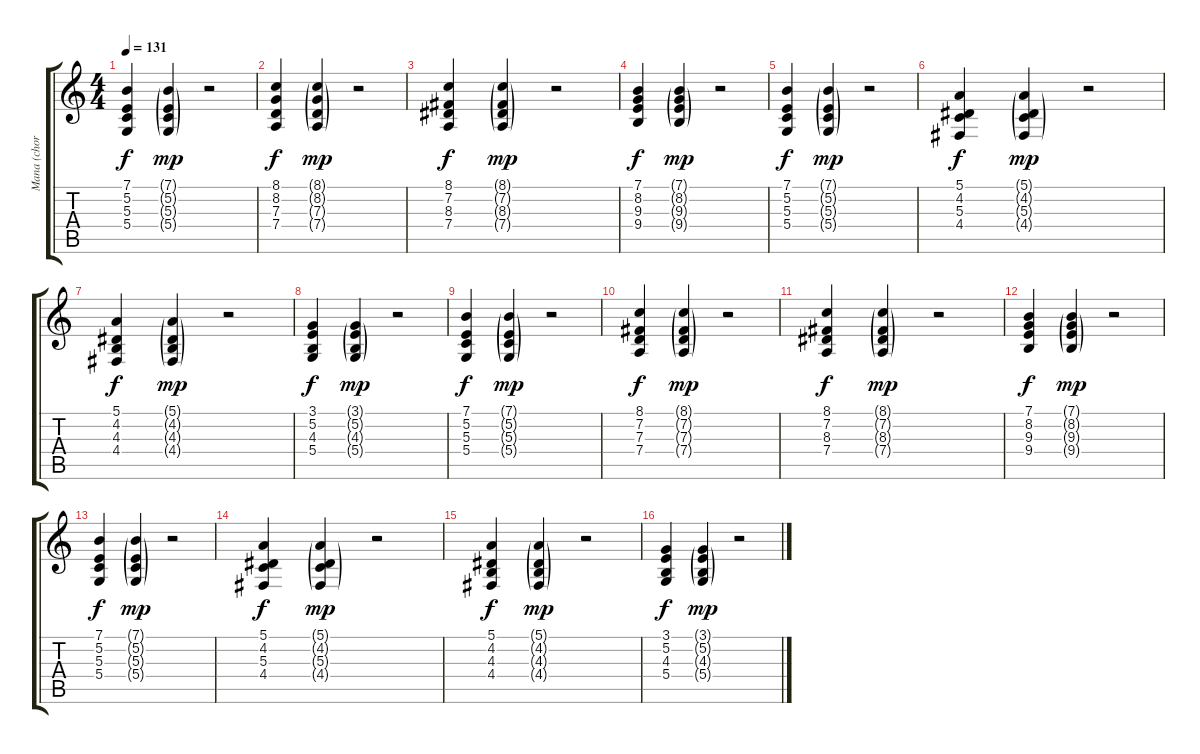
\track ("Mana (chorus)" "Mana (chor") {instrument fx7echoes}
\staff {score tabs}
\tuning (E4 B3 G3 D3 A2 E2) {hide}
\ts (4 4)
\tempo 131
\clef g2
\ks c
(7.1 5.2 5.3 5.4).4{dy f volume 5} (7.1{g} 5.2{g} 5.3{g} 5.4{g}).4{dy mp} r.2 |
(8.1 8.2 7.3 7.4).4{dy f} (8.1{g} 8.2{g} 7.3{g} 7.4{g}).4{dy mp} r.2 |
(8.1 7.2 8.3 7.4).4{dy f} (8.1{g} 7.2{g} 8.3{g} 7.4{g}).4{dy mp} r.2 |
(7.1 8.2 9.3 9.4).4{dy f} (7.1{g} 8.2{g} 9.3{g} 9.4{g}).4{dy mp} r.2 |
(7.1 5.2 5.3 5.4).4{dy f} (7.1{g} 5.2{g} 5.3{g} 5.4{g}).4{dy mp} r.2 |
(5.1 4.2 5.3 4.4).4{dy f} (5.1{g} 4.2{g} 5.3{g} 4.4{g}).4{dy mp} r.2 |
(5.1 4.2 4.3 4.4).4{dy f} (5.1{g} 4.2{g} 4.3{g} 4.4{g}).4{dy mp} r.2 |
(3.1 5.2 4.3 5.4).4{dy f} (3.1{g} 5.2{g} 4.3{g} 5.4{g}).4{dy mp} r.2 |
(7.1 5.2 5.3 5.4).4{dy f} (7.1{g} 5.2{g} 5.3{g} 5.4{g}).4{dy mp} r.2 |
(8.1 7.2 7.3 7.4).4{dy f} (8.1{g} 7.2{g} 7.3{g} 7.4{g}).4{dy mp} r.2 |
(8.1 7.2 8.3 7.4).4{dy f} (8.1{g} 7.2{g} 8.3{g} 7.4{g}).4{dy mp} r.2 |
(7.1 8.2 9.3 9.4).4{dy f} (7.1{g} 8.2{g} 9.3{g} 9.4{g}).4{dy mp} r.2 |
(7.1 5.2 5.3 5.4).4{dy f} (7.1{g} 5.2{g} 5.3{g} 5.4{g}).4{dy mp} r.2 |
(5.1 4.2 5.3 4.4).4{dy f} (5.1{g} 4.2{g} 5.3{g} 4.4{g}).4{dy mp} r.2 |
(5.1 4.2 4.3 4.4).4{dy f} (5.1{g} 4.2{g} 4.3{g} 4.4{g}).4{dy mp} r.2 |
(3.1 5.2 4.3 5.4).4{dy f} (3.1{g} 5.2{g} 4.3{g} 5.4{g}).4{dy mp} r.2
